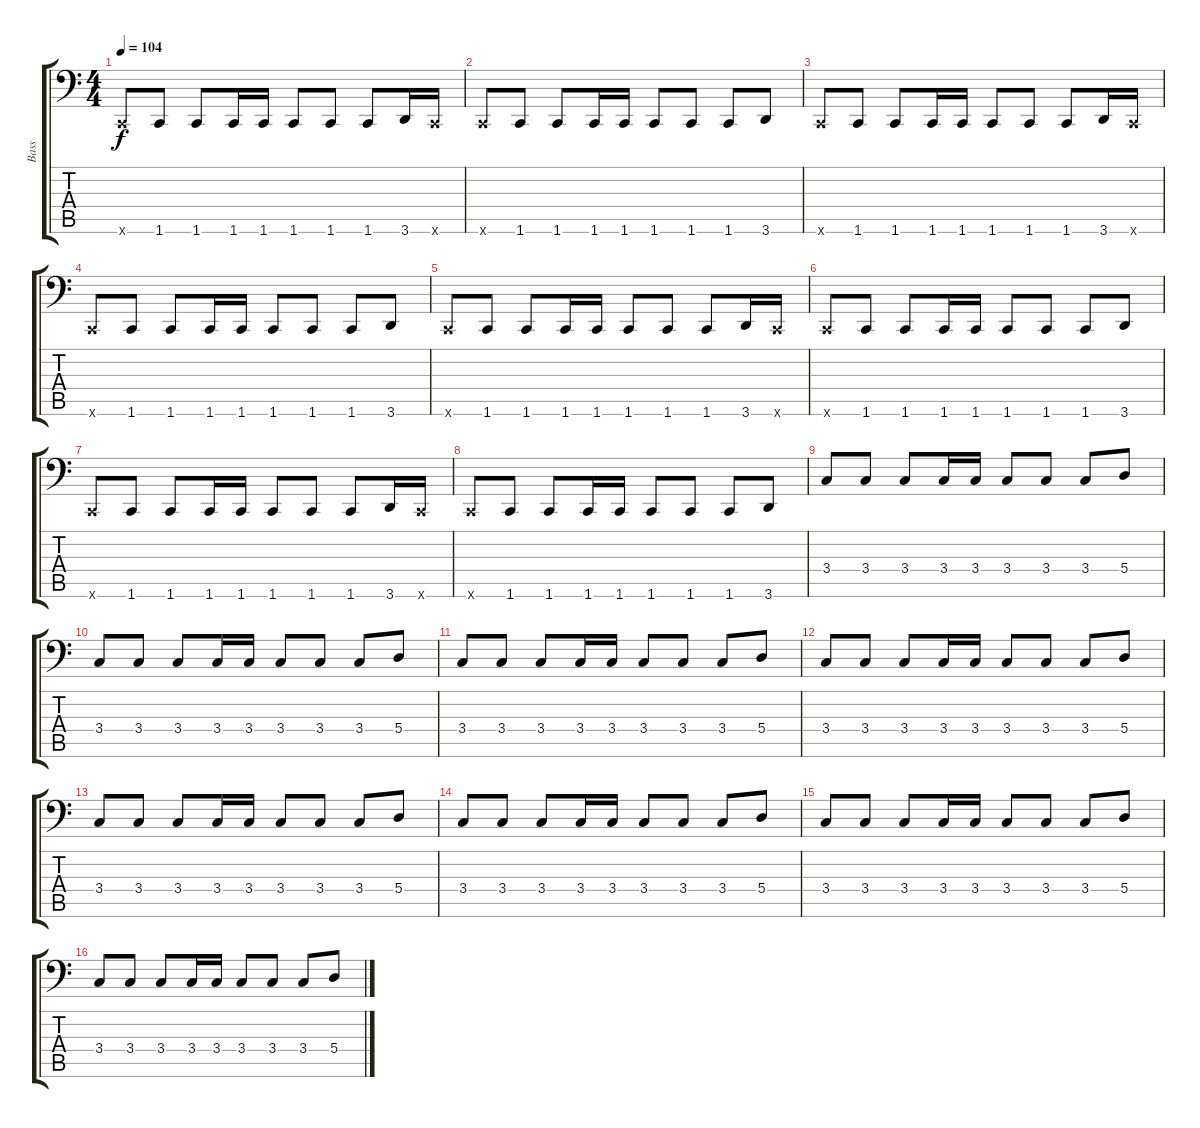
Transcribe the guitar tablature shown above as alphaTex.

\track ("Bass" "Bass") {instrument fretlessbass}
\staff {score tabs}
\tuning (C3 G2 D2 A1 E1 B0) {hide}
\ts (4 4)
\tempo 104
\clef f4
\ks c
1.6{x}.8{dy f} 1.6.8 1.6.8 1.6.16 1.6.16 1.6.8 1.6.8 1.6.8 3.6.16 1.6{x}.16 |
1.6{x}.8 1.6.8 1.6.8 1.6.16 1.6.16 1.6.8 1.6.8 1.6.8 3.6.8 |
1.6{x}.8 1.6.8 1.6.8 1.6.16 1.6.16 1.6.8 1.6.8 1.6.8 3.6.16 1.6{x}.16 |
1.6{x}.8 1.6.8 1.6.8 1.6.16 1.6.16 1.6.8 1.6.8 1.6.8 3.6.8 |
1.6{x}.8 1.6.8 1.6.8 1.6.16 1.6.16 1.6.8 1.6.8 1.6.8 3.6.16 1.6{x}.16 |
1.6{x}.8 1.6.8 1.6.8 1.6.16 1.6.16 1.6.8 1.6.8 1.6.8 3.6.8 |
1.6{x}.8 1.6.8 1.6.8 1.6.16 1.6.16 1.6.8 1.6.8 1.6.8 3.6.16 1.6{x}.16 |
1.6{x}.8 1.6.8 1.6.8 1.6.16 1.6.16 1.6.8 1.6.8 1.6.8 3.6.8 |
3.4.8{volume 12} 3.4.8 3.4.8 3.4.16 3.4.16 3.4.8 3.4.8 3.4.8 5.4.8 |
3.4.8 3.4.8 3.4.8 3.4.16 3.4.16 3.4.8 3.4.8 3.4.8 5.4.8 |
3.4.8 3.4.8 3.4.8 3.4.16 3.4.16 3.4.8 3.4.8 3.4.8 5.4.8 |
3.4.8 3.4.8 3.4.8 3.4.16 3.4.16 3.4.8 3.4.8 3.4.8 5.4.8 |
3.4.8 3.4.8 3.4.8 3.4.16 3.4.16 3.4.8 3.4.8 3.4.8 5.4.8 |
3.4.8 3.4.8 3.4.8 3.4.16 3.4.16 3.4.8 3.4.8 3.4.8 5.4.8 |
3.4.8 3.4.8 3.4.8 3.4.16 3.4.16 3.4.8 3.4.8 3.4.8 5.4.8 |
3.4.8 3.4.8 3.4.8 3.4.16 3.4.16 3.4.8 3.4.8 3.4.8 5.4.8
